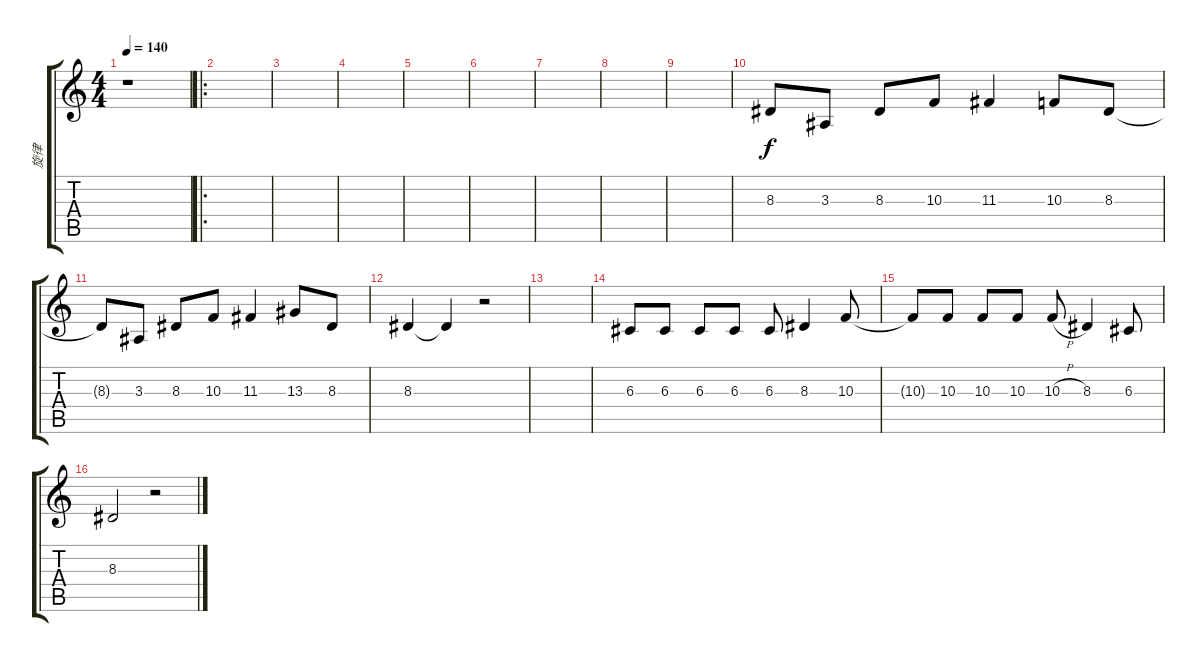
\track ("旋律" "旋律") {instrument sopranosax}
\staff {score tabs}
\tuning (E4 B3 G3 D3 A2 E2) {hide}
\ts (4 4)
\tempo 140
\clef g2
\ks c
r.1{dy f instrument sopranosax} |
\ro
|
|
|
|
|
|
|
|
8.3.8 3.3.8 8.3.8 10.3.8 11.3.4 10.3.8 8.3.8 |
8.3{t}.8 3.3.8 8.3.8 10.3.8 11.3.4 13.3.8 8.3.8 |
8.3.4 8.3{t}.4 r.2 |
|
6.3.8 6.3.8 6.3.8 6.3.8 6.3.8 8.3.4 10.3.8 |
10.3{t}.8 10.3.8 10.3.8 10.3.8 10.3{h}.8 8.3.4 6.3.8 |
8.3.2 r.2
